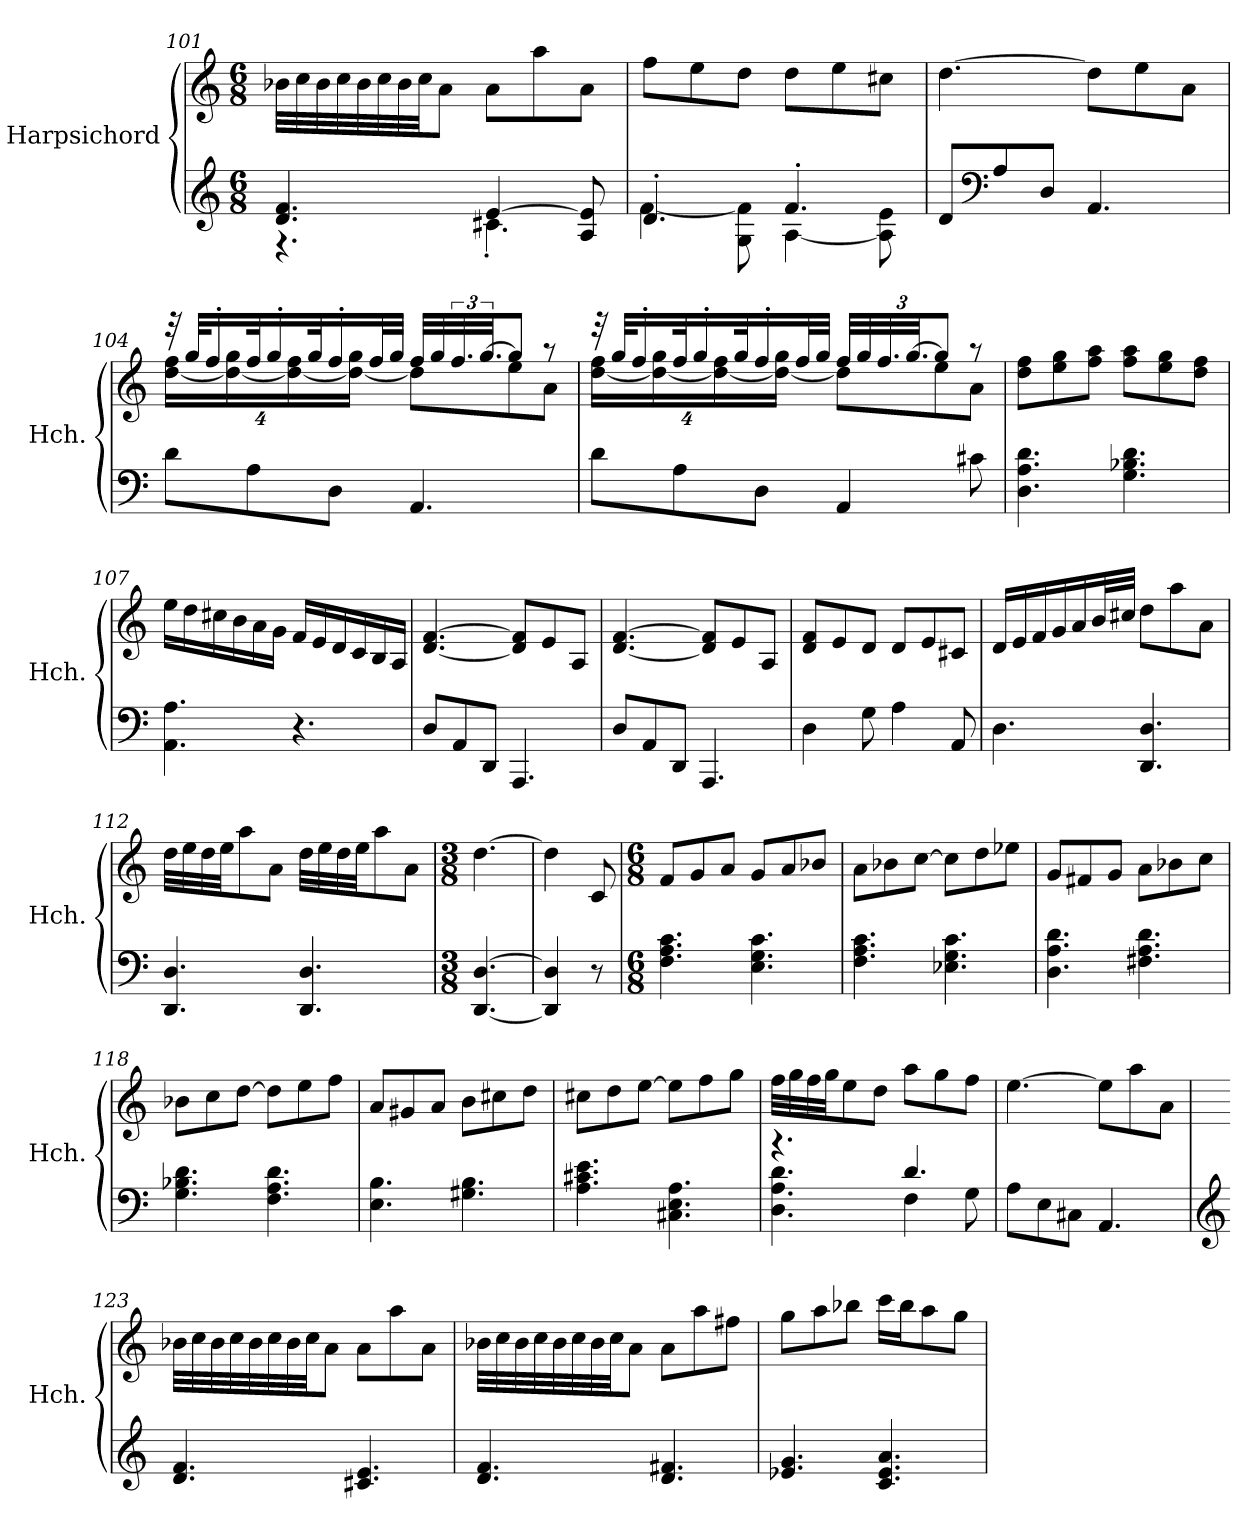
**kern	**kern
*part1	*part1
*staff2	*staff1
*I"Harpsichord	*
*I'Hch.	*
!!LO:LB:g=z
*clefG2	*clefG2
*k[]	*k[]
*M6/8	*M6/8
=101	=101
*^	*
4.d/ 4.f/	4.r	32b-X\LLL
.	.	32cc\
.	.	32b-\
.	.	32cc\
.	.	32b-\
.	.	32cc\
.	.	32b-\
.	.	32cc\JJ
.	.	8a\J
[4e/	4.c#X'\	8a\L
.	.	8aa\
8A/ 8e/]	.	8a\J
=102	=102	=102
4.d'/	[4f\	8ff\L
.	.	8ee\
.	8G\ 8f\]	8dd\J
4.f'/	[4A\	8dd\L
.	.	8ee\
.	8A\] 8e\	8cc#X\J
*v	*v	*
=103	=103
8d/L	[4.dd\
*clefF4	*
8A/	.
8D/J	.
4.AA/	8dd\L]
.	8ee\
.	8a\J
!!LO:LB:g=z
=104	=104
*	*^
*	*	*Xbrackettup
8d\L	32r	[32%3dd\ 32%3ff\L
.	32gg/KLL	.
.	16ff'/	.
.	.	32%3dd\_ 32%3gg\
8A\	32ff/K	.
.	16gg'/	.
.	.	32%3dd\_ 32%3ff\
.	32gg/K	.
8D\J	16ff'/	.
.	.	32%3dd\_ 32%3gg\J
.	32ff/L	.
.	32gg/JJJ	.
4.AA/	32ff/LLL	8dd\L]
.	32gg/	.
.	48.ff/	.
.	[48.gg/JJ	.
.	8gg/J]	8ee\
.	8r	8a\J
=105	=105	=105
8d\L	32r	[32%3dd\ 32%3ff\L
.	32gg/KLL	.
.	16ff'/	.
.	.	32%3dd\_ 32%3gg\
8A\	32ff/K	.
.	16gg'/	.
.	.	32%3dd\_ 32%3ff\
.	32gg/K	.
8D\J	16ff'/	.
.	.	32%3dd\_ 32%3gg\J
.	32ff/L	.
.	32gg/JJJ	.
4AA/	32ff/LLL	8dd\L]
.	32gg/	.
.	48.ff/	.
.	[48.gg/JJ	.
.	8gg/J]	8ee\
8c#X\	8r	8a\J
*	*v	*v
!!LO:LB:g=z
=106	=106
4.D\ 4.A\ 4.d\	8dd\ 8ff\L
.	8ee\ 8gg\
.	8ff\ 8aa\J
4.G\ 4.B-X\ 4.d\	8ff\ 8aa\L
.	8ee\ 8gg\
.	8dd\ 8ff\J
=107	=107
4.AA\ 4.A\	16ee\LL
.	16dd\
.	16cc#X\
.	16b\
.	16a\
.	16g\JJ
4.r	16f/LL
.	16e/
.	16d/
.	16c/
.	16B/
.	16A/JJ
=108	=108
8D/L	[4.d/ [4.f/
8AA/	.
8DD/J	.
4.AAA/	8d/] 8f/]L
.	8e/
.	8A/J
=109	=109
8D/L	[4.d/ [4.f/
8AA/	.
8DD/J	.
4.AAA/	8d/] 8f/]L
.	8e/
.	8A/J
=110	=110
4D\	8d/ 8f/L
.	8e/
8G\	8d/J
4A\	8d/L
.	8e/
8AA/	8c#X/J
!!LO:LB:g=z
=111	=111
4.D\	16d/LL
.	16e/
.	16f/
.	16g/
.	16a/
.	32b/L
.	32cc#X/JJJ
4.DD/ 4.D/	8dd\L
.	8aa\
.	8a\J
=112	=112
4.DD/ 4.D/	32dd\LLL
.	32ee\
.	32dd\
.	32ee\JJ
.	8aa\
.	8a\J
4.DD/ 4.D/	32dd\LLL
.	32ee\
.	32dd\
.	32ee\JJ
.	8aa\
.	8a\J
=113	=113
*M3/8	*M3/8
[4.DD/ [4.D/	[4.dd\
=114	=114
4DD/] 4D/]	4dd\]
8r	8c/
=115	=115
*M6/8	*M6/8
4.F\ 4.A\ 4.c\	8f/L
.	8g/
.	8a/J
4.E\ 4.G\ 4.c\	8g/L
.	8a/
.	8b-X/J
!!LO:LB:g=z
=116	=116
4.F\ 4.A\ 4.c\	8a\L
.	8b-X\
.	[8cc\J
4.E-X\ 4.G\ 4.c\	8cc\L]
.	8dd\
.	8ee-X\J
=117	=117
4.D\ 4.A\ 4.d\	8g/L
.	8f#X/
.	8g/J
4.F#X\ 4.A\ 4.d\	8a\L
.	8b-X\
.	8cc\J
=118	=118
4.G\ 4.B-X\ 4.d\	8b-X\L
.	8cc\
.	[8dd\J
4.F\ 4.A\ 4.d\	8dd\L]
.	8ee\
.	8ff\J
=119	=119
4.E\ 4.B\	8a/L
.	8g#X/
.	8a/J
4.G#X\ 4.B\	8b\L
.	8cc#X\
.	8dd\J
=120	=120
4.A\ 4.c#X\ 4.e\	8cc#X\L
.	8dd\
.	[8ee\J
4.C#X\ 4.E\ 4.A\	8ee\L]
.	8ff\
.	8gg\J
!!LO:PB:g=z
=121	=121
*^	*
4.r	4.D\ 4.A\ 4.d\	32ff\LLL
.	.	32gg\
.	.	32ff\
.	.	32gg\JJ
.	.	8ee\
.	.	8dd\J
4.d/	4F\	8aa\L
.	.	8gg\
.	8G\	8ff\J
*v	*v	*
=122	=122
8A\L	[4.ee\
8E\	.
8C#X\J	.
4.AA/	8ee\L]
.	8aa\
.	8a\J
=123	=123
*clefG2	*
4.d/ 4.f/	32b-X\LLL
.	32cc\
.	32b-\
.	32cc\
.	32b-\
.	32cc\
.	32b-\
.	32cc\JJ
.	8a\J
4.c#X/ 4.e/	8a\L
.	8aa\
.	8a\J
=124	=124
4.d/ 4.f/	32b-X\LLL
.	32cc\
.	32b-\
.	32cc\
.	32b-\
.	32cc\
.	32b-\
.	32cc\JJ
.	8a\J
4.d/ 4.f#X/	8a\L
.	8aa\
.	8ff#X\J
!!LO:LB:g=z
=125	=125
4.e-X/ 4.g/	8gg\L
.	8aa\
.	8bb-X\J
4.c/ 4.e-/ 4.a/	16ccc\LL
.	16bb-\J
.	8aa\
.	8gg\J
=	=
*-	*-
